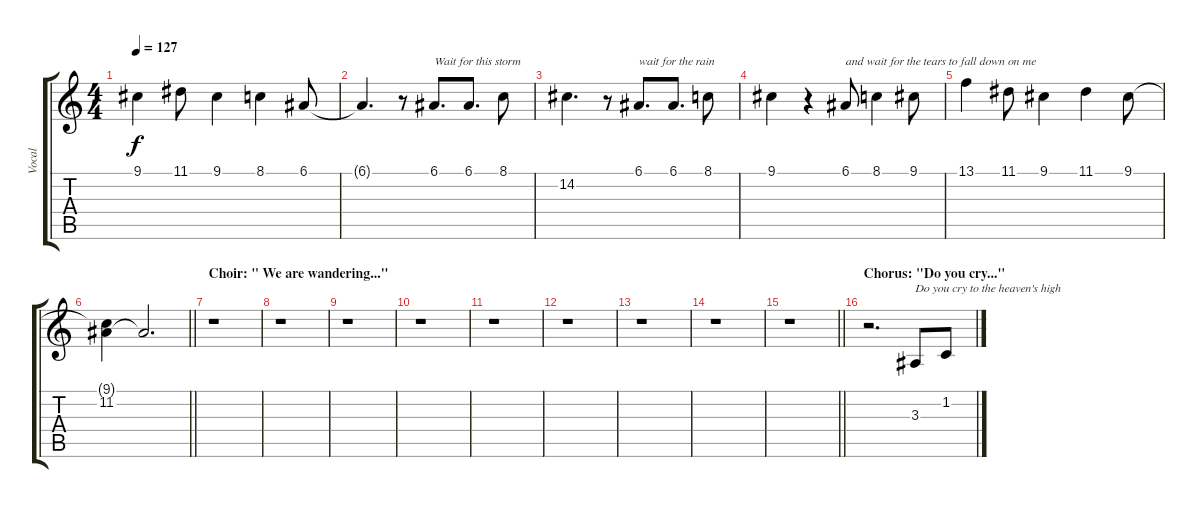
\track ("Vocal" "Vocal") {instrument flute}
\staff {score tabs}
\tuning (E4 B3 G3 D3 A2 E2) {hide}
\ts (4 4)
\tempo 127
\clef g2
\ks c
9.1.4{dy f} 11.1.8 9.1.4 8.1.4 6.1.8 |
6.1{t}.4{d} r.8 6.1.8{d txt "Wait for this storm"} 6.1.8{d} 8.1.8 |
14.2.4{d} r.8 6.1.8{d txt "wait for the rain"} 6.1.8{d} 8.1.8 |
9.1.4 r.4 6.1.8{txt "and wait for the tears to fall down on me"} 8.1.4 9.1.8 |
13.1.4 11.1.8 9.1.4 11.1.4 9.1.8 |
\barLineRight lightlight
(9.1{t} 11.2).4 11.2{t}.2{d} |
\section ("" "Choir: \" We are wandering...\"")
r.1 |
r.1 |
r.1 |
r.1 |
r.1 |
r.1 |
r.1 |
r.1 |
\barLineRight lightlight
r.1 |
\section ("" "Chorus: \"Do you cry...\"")
r.2{d} 3.3.8{txt "Do you cry to the heaven's high"} 1.2.8
